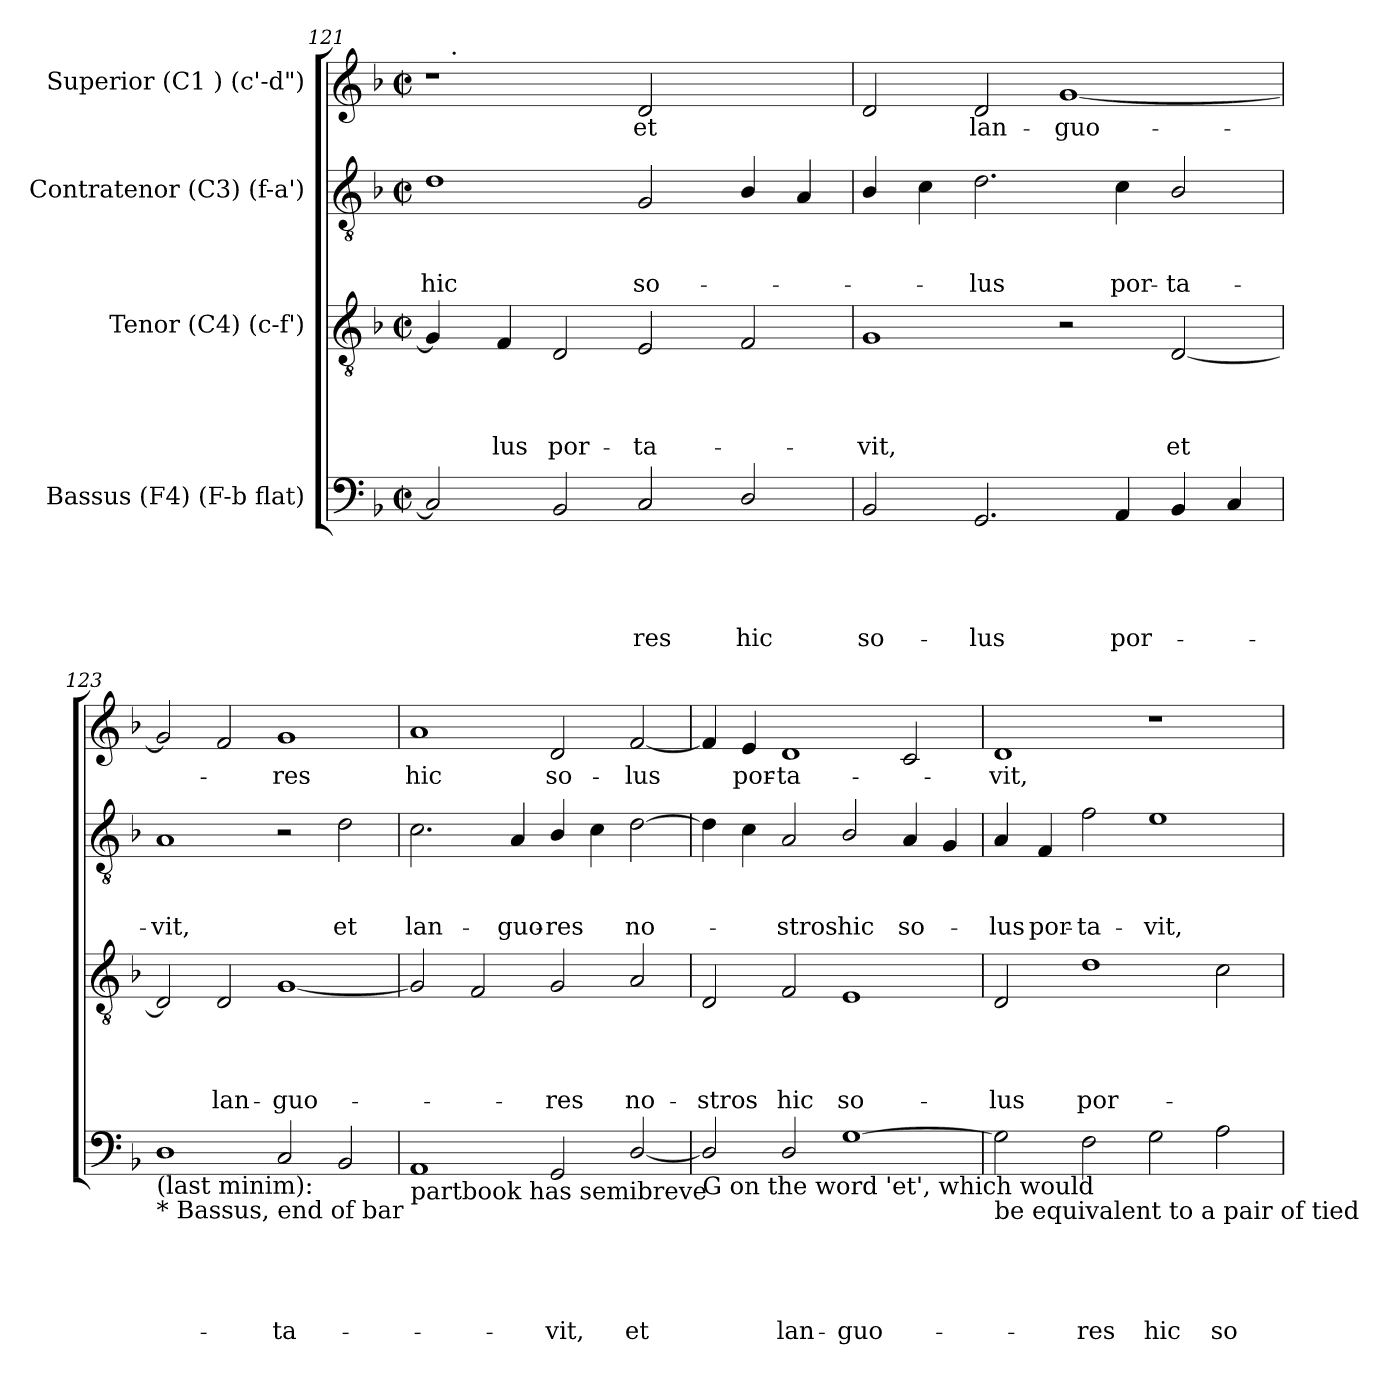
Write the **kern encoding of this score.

**kern	**text	**text	**text	**text	**text	**kern	**text	**text	**text	**text	**kern	**text	**text	**text	**kern	**text
*part4	*part4	*part4	*part4	*part4	*part4	*part3	*part3	*part3	*part3	*part3	*part2	*part2	*part2	*part2	*part1	*part1
*staff4	*staff4	*staff4	*staff4	*staff4	*staff4	*staff3	*staff3	*staff3	*staff3	*staff3	*staff2	*staff2	*staff2	*staff2	*staff1	*staff1
*I"Bassus (F4) (F-b flat)	*	*	*	*	*	*I"Tenor (C4) (c-f')	*	*	*	*	*I"Contratenor (C3) (f-a')	*	*	*	*I"Superior (C1 ) (c'-d")	*
*clefF4	*	*	*	*	*	*clefGv2	*	*	*	*	*clefGv2	*	*	*	*clefG2	*
*k[b-]	*	*	*	*	*	*k[b-]	*	*	*	*	*k[b-]	*	*	*	*k[b-]	*
*F:	*	*	*	*	*	*F:	*	*	*	*	*F:	*	*	*	*F:	*
*M2/2	*	*	*	*	*	*M2/2	*	*	*	*	*M2/2	*	*	*	*M2/2	*
*met(c|)	*	*	*	*	*	*met(c|)	*	*	*	*	*met(c|)	*	*	*	*met(c|)	*
=121	=121	=121	=121	=121	=121	=121	=121	=121	=121	=121	=121	=121	=121	=121	=121	=121
!	!	!	!	!	!	!	!	!	!	!	!	!	!	!LO:LY:b:rj	!	!
*	*	*	*	*	*	*	*	*	*	*	*	*	*	*	*^	*
2C/]	.	.	.	.	.	4G/]	.	.	.	.	1d	.	.	hic	1r	16ryy	.
!	!	!	!	!	!	!	!	!	!	!	!	!	!	!	!	!LO:TX:a:t=.	!
.	.	.	.	.	.	.	.	.	.	.	.	.	.	.	.	1ryy	.
!	!	!	!	!	!	!	!	!	!	!LO:LY:b:rj	!	!	!	!	!	!	!
.	.	.	.	.	.	4F/	.	.	.	-lus	.	.	.	.	.	.	.
!	!	!	!	!	!	!	!	!	!	!LO:LY:b:rj	!	!	!	!	!	!	!
2BB-/	.	.	.	.	.	2D/	.	.	.	por-	.	.	.	.	.	.	.
!	!	!	!	!	!LO:LY:b	!	!	!	!	!LO:LY:b:rj	!	!	!	!LO:LY:b:rj	!	!	!LO:LY:b
2C/	.	.	.	.	-res	2E/	.	.	.	-ta-	2G/	.	.	so-	2d/	.	et
.	.	.	.	.	.	.	.	.	.	.	.	.	.	.	.	2...ryy	.
!	!	!	!	!	!LO:LY:b	!	!	!	!	!	!	!	!	!	!	!	!
2D/	.	.	.	.	hic	2F/	.	.	.	.	4B-/	.	.	.	2ryy	.	.
.	.	.	.	.	.	.	.	.	.	.	4A/	.	.	.	.	.	.
!!LO:PB:g=z
=122	=122	=122	=122	=122	=122	=122	=122	=122	=122	=122	=122	=122	=122	=122	=122	=122	=122
!	!	!	!	!	!LO:LY:b	!	!	!	!	!LO:LY:b:rj	!	!	!	!	!	!	!
*	*	*	*	*	*	*	*	*	*	*	*	*	*	*	*v	*v	*
2BB-/	.	.	.	.	so-	1G	.	.	.	-vit,	4B-/	.	.	.	2d/	.
.	.	.	.	.	.	.	.	.	.	.	4c\	.	.	.	.	.
!	!	!	!	!	!LO:LY:b	!	!	!	!	!	!	!	!	!LO:LY:b:rj	!	!LO:LY:b
2.GG/	.	.	.	.	-lus	.	.	.	.	.	2.d\	.	.	-lus	2d/	lan-
!	!	!	!	!	!	!	!	!	!	!	!	!	!	!	!	!LO:LY:b
.	.	.	.	.	.	2r	.	.	.	.	.	.	.	.	[<1g	-guo-
!	!	!	!	!	!LO:LY:b	!	!	!	!	!	!	!	!	!LO:LY:b:rj	!	!
4AA/	.	.	.	.	por-	.	.	.	.	.	4c\	.	.	por-	.	.
!	!	!	!	!	!	!	!	!	!	!LO:LY:b:rj	!	!	!	!LO:LY:b:rj	!	!
4BB-/	.	.	.	.	.	[<2D/	.	.	.	et	2B-/	.	.	-ta-	.	.
4C/	.	.	.	.	.	.	.	.	.	.	.	.	.	.	.	.
=123	=123	=123	=123	=123	=123	=123	=123	=123	=123	=123	=123	=123	=123	=123	=123	=123
!LO:TX:b:t=(last minim)&colon;	!	!	!	!	!	!	!	!	!	!	!	!	!	!	!	!
!LO:TX:b:t=* Bassus, end of bar	!	!	!	!	!	!	!	!	!	!	!	!	!	!	!	!
!	!	!	!	!	!	!	!	!	!	!	!	!	!	!LO:LY:b:rj	!	!
1D	.	.	.	.	.	2D/]	.	.	.	.	1A	.	.	-vit,	2g/]	.
!	!	!	!	!	!	!	!	!	!	!LO:LY:b:rj	!	!	!	!	!	!
.	.	.	.	.	.	2D/	.	.	.	lan-	.	.	.	.	2f/	.
!	!	!	!	!	!LO:LY:b	!	!	!	!	!LO:LY:b:rj	!	!	!	!	!	!LO:LY:b
2C/	.	.	.	.	-ta-	[<1G	.	.	.	-guo-	2r	.	.	.	1g	-res
!	!	!	!	!	!	!	!	!	!	!	!	!	!	!LO:LY:b:rj	!	!
2BB-/	.	.	.	.	.	.	.	.	.	.	2d\	.	.	et	.	.
=124	=124	=124	=124	=124	=124	=124	=124	=124	=124	=124	=124	=124	=124	=124	=124	=124
!LO:TX:b:t=partbook has semibreve	!	!	!	!	!	!	!	!	!	!	!	!	!	!	!	!
!	!	!	!	!	!	!	!	!	!	!	!	!	!	!LO:LY:b:rj	!	!LO:LY:b
1AA	.	.	.	.	.	2G/]	.	.	.	.	2.c\	.	.	lan-	1a	hic
.	.	.	.	.	.	2F/	.	.	.	.	.	.	.	.	.	.
!	!	!	!	!	!	!	!	!	!	!	!	!	!	!LO:LY:b:rj	!	!
.	.	.	.	.	.	.	.	.	.	.	4A/	.	.	-guo-	.	.
!	!	!	!	!	!LO:LY:b	!	!	!	!	!LO:LY:b:rj	!	!	!	!LO:LY:b:rj	!	!LO:LY:b
2GG/	.	.	.	.	-vit,	2G/	.	.	.	-res	4B-/	.	.	-res	2d/	so-
.	.	.	.	.	.	.	.	.	.	.	4c\	.	.	.	.	.
!	!	!	!	!	!LO:LY:b	!	!	!	!	!LO:LY:b:rj	!	!	!	!LO:LY:b:rj	!	!LO:LY:b
[<2D/	.	.	.	.	et	2A/	.	.	.	no-	[>2d\	.	.	no-	[<2f/	-lus
=125	=125	=125	=125	=125	=125	=125	=125	=125	=125	=125	=125	=125	=125	=125	=125	=125
!LO:TX:b:t=G on the word 'et', which would	!	!	!	!	!	!	!	!	!	!	!	!	!	!	!	!
!	!	!	!	!	!	!	!	!	!	!LO:LY:b:rj	!	!	!	!	!	!
2D/]	.	.	.	.	.	2D/	.	.	.	-stros	4d\]	.	.	.	4f/]	.
!	!	!	!	!	!	!	!	!	!	!	!	!	!	!	!	!LO:LY:b
.	.	.	.	.	.	.	.	.	.	.	4c\	.	.	.	4e/	por-
!	!	!	!	!	!LO:LY:b	!	!	!	!	!LO:LY:b:rj	!	!	!	!LO:LY:b:rj	!	!LO:LY:b
2D/	.	.	.	.	lan-	2F/	.	.	.	hic	2A/	.	.	-stros	1d	-ta-
!	!	!	!	!	!LO:LY:b	!	!	!	!	!LO:LY:b:rj	!	!	!	!LO:LY:b:rj	!	!
[>1G	.	.	.	.	-guo-	1E	.	.	.	so-	2B-/	.	.	hic	.	.
!	!	!	!	!	!	!	!	!	!	!	!	!	!	!LO:LY:b:rj	!	!
.	.	.	.	.	.	.	.	.	.	.	4A/	.	.	so-	2c/	.
.	.	.	.	.	.	.	.	.	.	.	4G/	.	.	.	.	.
!!LO:PB:g=z
=126	=126	=126	=126	=126	=126	=126	=126	=126	=126	=126	=126	=126	=126	=126	=126	=126
!LO:TX:b:t=be equivalent to a pair of tied	!	!	!	!	!	!	!	!	!	!	!	!	!	!	!	!
!	!	!	!	!	!	!	!	!	!	!LO:LY:b:rj	!	!	!	!LO:LY:b:rj	!	!LO:LY:b
2G\]	.	.	.	.	.	2D/	.	.	.	-lus	4A/	.	.	-lus	1d	-vit,
!	!	!	!	!	!	!	!	!	!	!	!	!	!	!LO:LY:b:rj	!	!
.	.	.	.	.	.	.	.	.	.	.	4F/	.	.	por-	.	.
!	!	!	!	!	!LO:LY:b	!	!	!	!	!LO:LY:b:rj	!	!	!	!LO:LY:b:rj	!	!
2F\	.	.	.	.	-res	1d	.	.	.	por-	2f\	.	.	-ta-	.	.
!	!	!	!	!	!LO:LY:b	!	!	!	!	!	!	!	!	!LO:LY:b:rj	!	!
2G\	.	.	.	.	hic	.	.	.	.	.	1e	.	.	-vit,	1r	.
!	!	!	!	!	!LO:LY:b	!	!	!	!	!	!	!	!	!	!	!
2A\	.	.	.	.	so-	2c\	.	.	.	.	.	.	.	.	.	.
=	=	=	=	=	=	=	=	=	=	=	=	=	=	=	=	=
*-	*-	*-	*-	*-	*-	*-	*-	*-	*-	*-	*-	*-	*-	*-	*-	*-
